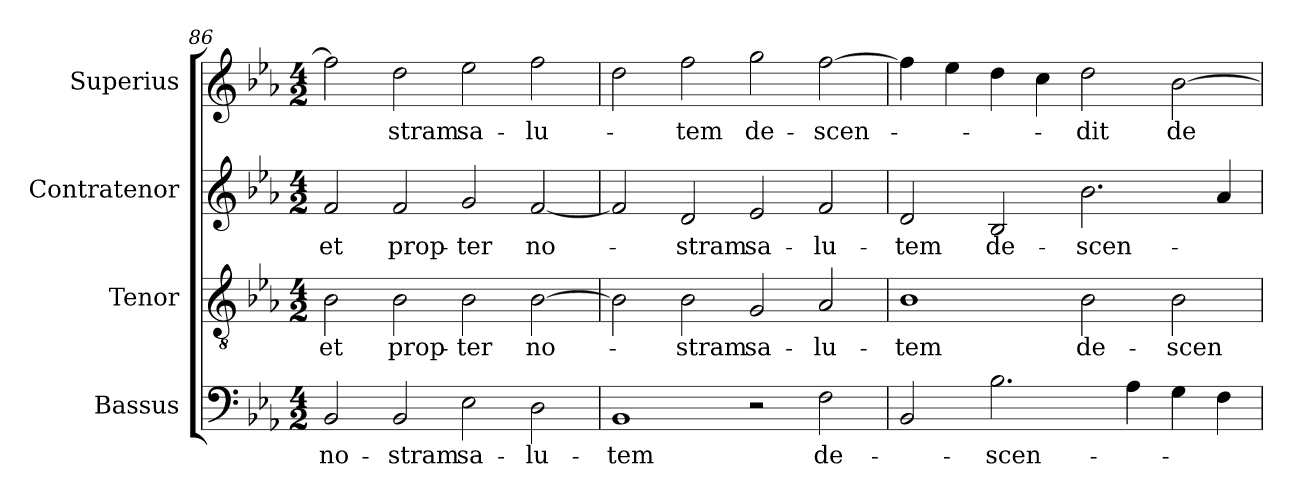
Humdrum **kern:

**kern	**text	**kern	**text	**kern	**text	**kern	**text
*part4	*part4	*part3	*part3	*part2	*part2	*part1	*part1
*staff4	*staff4	*staff3	*staff3	*staff2	*staff2	*staff1	*staff1
*I"Bassus	*	*I"Tenor	*	*I"Contratenor	*	*I"Superius	*
*I'B.	*	*I'T.	*	*	*	*	*
*clefF4	*	*clefGv2	*	*clefG2	*	*clefG2	*
*	*	*ITrd7c12	*	*ITrd7c12	*	*	*
*k[b-e-a-]	*	*k[b-e-a-]	*	*k[b-e-a-]	*	*k[b-e-a-]	*
*E-:	*	*E-:	*	*E-:	*	*E-:	*
*M4/2	*	*M4/2	*	*M4/2	*	*M4/2	*
=86	=86	=86	=86	=86	=86	=86	=86
!	!LO:LY:b:color=#000000	!	!	!	!	!	!
!	!	!	!LO:LY:b:color=#000000	!	!	!	!
!	!	!	!	!	!LO:LY:b:color=#000000	!	!
2BB-i/	no-	2BB-i\	et	2Fi/	et	2ffi\]	.
!	!LO:LY:b:color=#000000	!	!	!	!	!	!
!	!	!	!LO:LY:b:color=#000000	!	!	!	!
!	!	!	!	!	!LO:LY:b:color=#000000	!	!
!	!	!	!	!	!	!	!LO:LY:b:color=#000000
2BB-i/	-stram	2BB-i\	prop-	2Fi/	prop-	2ddi\	-stram
!	!LO:LY:b:color=#000000	!	!	!	!	!	!
!	!	!	!LO:LY:b:color=#000000	!	!	!	!
!	!	!	!	!	!LO:LY:b:color=#000000	!	!
!	!	!	!	!	!	!	!LO:LY:b:color=#000000
2E-i\	sa-	2BB-i\	-ter	2Gi/	-ter	2ee-i\	sa-
!	!LO:LY:b:color=#000000	!	!	!	!	!	!
!	!	!	!LO:LY:b:color=#000000	!	!	!	!
!	!	!	!	!	!LO:LY:b:color=#000000	!	!
!	!	!	!	!	!	!	!LO:LY:b:color=#000000
2Di\	-lu-	[>2BB-i\	no-	[<2Fi/	no-	2ffi\	-lu-
=87	=87	=87	=87	=87	=87	=87	=87
!	!LO:LY:b:color=#000000	!	!	!	!	!	!
1BB-i	-tem	2BB-i\]	.	2Fi/]	.	2ddi\	.
!	!	!	!LO:LY:b:color=#000000	!	!	!	!
!	!	!	!	!	!LO:LY:b:color=#000000	!	!
!	!	!	!	!	!	!	!LO:LY:b:color=#000000
.	.	2BB-i\	-stram	2Di/	-stram	2ffi\	-tem
!	!	!	!LO:LY:b:color=#000000	!	!	!	!
!	!	!	!	!	!LO:LY:b:color=#000000	!	!
!	!	!	!	!	!	!	!LO:LY:b:color=#000000
2r	.	2GGi/	sa-	2E-i/	sa-	2ggi\	de-
!	!LO:LY:b:color=#000000	!	!	!	!	!	!
!	!	!	!LO:LY:b:color=#000000	!	!	!	!
!	!	!	!	!	!LO:LY:b:color=#000000	!	!
!	!	!	!	!	!	!	!LO:LY:b:color=#000000
2Fi\	de-	2AA-i/	-lu-	2Fi/	-lu-	[>2ffi\	-scen-
=88	=88	=88	=88	=88	=88	=88	=88
!	!	!	!LO:LY:b:color=#000000	!	!	!	!
!	!	!	!	!	!LO:LY:b:color=#000000	!	!
2BB-i/	.	1BB-i	-tem	2Di/	-tem	4ffi\]	.
.	.	.	.	.	.	4ee-i\	.
!	!LO:LY:b:color=#000000	!	!	!	!	!	!
!	!	!	!	!	!LO:LY:b:color=#000000	!	!
2.B-i\	-scen-	.	.	2BB-i/	de-	4ddi\	.
.	.	.	.	.	.	4cci\	.
!	!	!	!LO:LY:b:color=#000000	!	!	!	!
!	!	!	!	!	!LO:LY:b:color=#000000	!	!
!	!	!	!	!	!	!	!LO:LY:b:color=#000000
.	.	2BB-i\	de-	2.B-i\	-scen-	2ddi\	-dit
4A-i\	.	.	.	.	.	.	.
!	!	!	!LO:LY:b:color=#000000	!	!	!	!
!	!	!	!	!	!	!	!LO:LY:b:color=#000000
4Gi\	.	2BB-i\	-scen-	.	.	[>2b-i\	de
4Fi\	.	.	.	4A-i/	.	.	.
=	=	=	=	=	=	=	=
*-	*-	*-	*-	*-	*-	*-	*-
